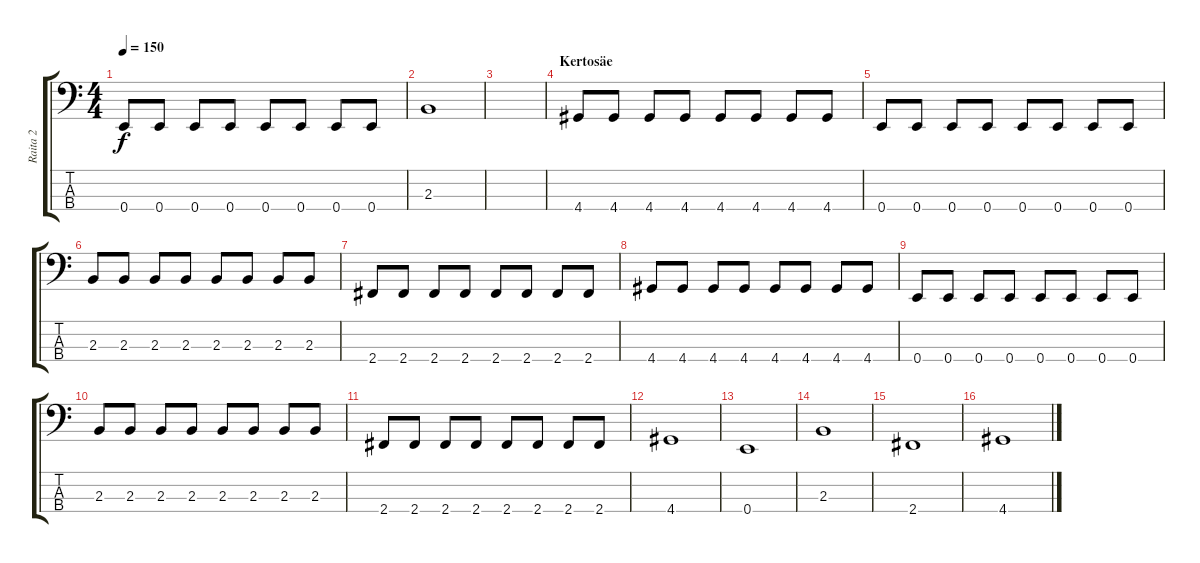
\track ("Raita 2" "Raita 2") {instrument fretlessbass}
\staff {score tabs}
\tuning (G2 D2 A1 E1) {hide}
\ts (4 4)
\tempo 150
\clef f4
\ks c
0.4.8{dy f} 0.4.8 0.4.8 0.4.8 0.4.8 0.4.8 0.4.8 0.4.8 |
2.3.1 |
|
\section ("" "Kertosäe")
4.4.8 4.4.8 4.4.8 4.4.8 4.4.8 4.4.8 4.4.8 4.4.8 |
0.4.8 0.4.8 0.4.8 0.4.8 0.4.8 0.4.8 0.4.8 0.4.8 |
2.3.8 2.3.8 2.3.8 2.3.8 2.3.8 2.3.8 2.3.8 2.3.8 |
2.4.8 2.4.8 2.4.8 2.4.8 2.4.8 2.4.8 2.4.8 2.4.8 |
4.4.8 4.4.8 4.4.8 4.4.8 4.4.8 4.4.8 4.4.8 4.4.8 |
0.4.8 0.4.8 0.4.8 0.4.8 0.4.8 0.4.8 0.4.8 0.4.8 |
2.3.8 2.3.8 2.3.8 2.3.8 2.3.8 2.3.8 2.3.8 2.3.8 |
2.4.8 2.4.8 2.4.8 2.4.8 2.4.8 2.4.8 2.4.8 2.4.8 |
4.4.1 |
0.4.1 |
2.3.1 |
2.4.1 |
4.4.1
